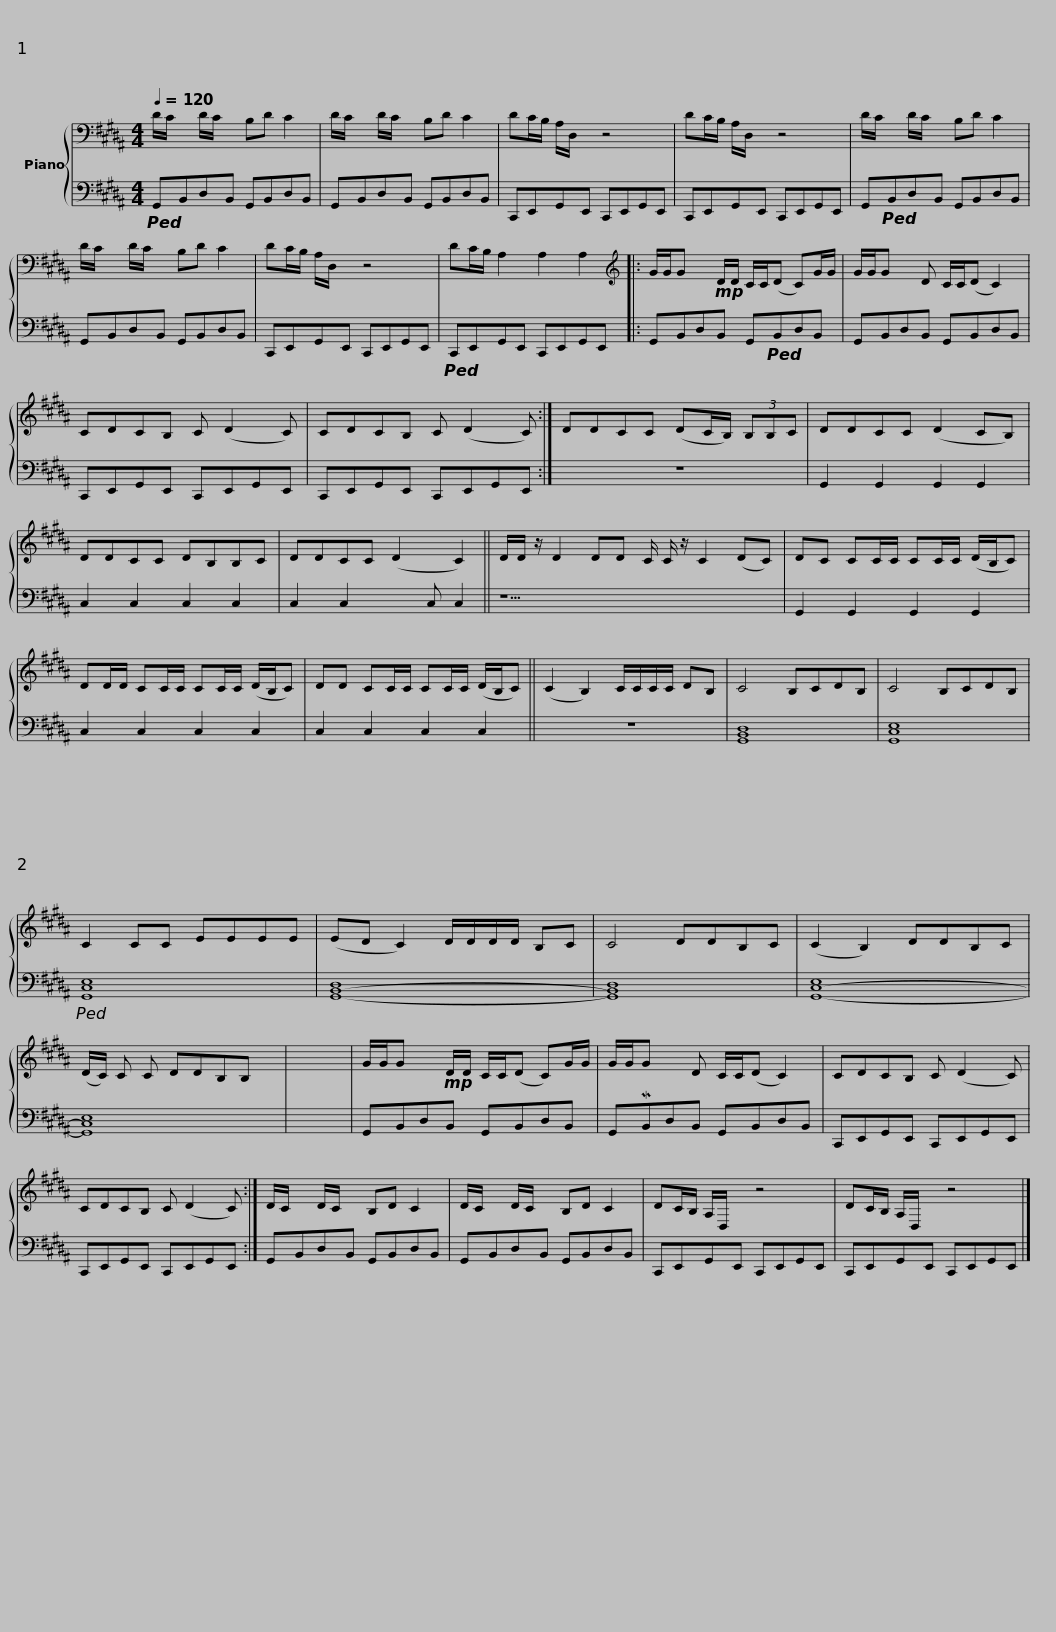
X:1
%%score { 1 | ( 2 3 ) }
L:1/8
Q:1/4=120
M:4/4
I:linebreak $
K:B
V:1 bass
V:2 bass
V:3 bass
V:1
 D/C/ x D/C/ x B,D C2 | D/C/ x D/C/ x B,D C2 | DC/B,/ A,/D,/ x z4 |$ DC/B,/ A,/D,/ x z4 |$ D/C/ x D/C/ x B,D C2 | %5
 D/C/ x D/C/ x B,D C2 | DC/B,/ A,/D,/ x z4 |$ DC/B,/ A,2 A,2 A,2 |:$[K:treble] G/G/G x!mp! D/D/ C/C/(D C)G/G/ | G/G/G x D C/C/(D C2) | %10
 CDCB, C (D2 C) |$ CDCB, C (D2 C) :| DDCC (DC/B,/) (3B,B,C | DDCC (D2 CB,) | DDCC DB,B,C |$ %15
 DDCC (D2 x C2) || D/D/ z/ D2 DD C/ C/ z/ C2 (DC) | DC CC/C/ CC/C/ (D/B,/C) |$ DD/D/ CC/C/ CC/C/ (D/B,/C) | DD CC/C/ CC/C/ (D/B,/C) || %20
 (C2 B,2) C/C/C/C/ DB, |$ C4 B,CDB, | C4 B,CDB, | C2 CC EEEE | (ED C2) D/D/D/D/ B,C | %25
 C4 DDB,C |$ (C2 B,2) DDB,C | (D/C/) C C DDB,B, x | x8 | G/G/G x!mp! D/D/ C/C/(D C)G/G/ |$ %30
 G/G/G x D C/C/(D C2) | CDCB, C (D2 C) | CDCB, C (D2 C) :|$ D/C/ x D/C/ x B,D C2 | D/C/ x D/C/ x B,D C2 | %35
 DC/B,/ A,/D,/ x z4 |$ DC/B,/ A,/D,/ x z4 |] %37
V:2
!ped! G,,B,,D,B,, G,,B,,D,B,, | G,,B,,D,B,, G,,B,,D,B,, | C,,E,,G,,E,, C,,E,,G,,E,, |$ C,,E,,G,,E,, C,,E,,G,,E,, |$ G,,!ped!B,,D,B,, G,,B,,D,B,, | %5
 G,,B,,D,B,, G,,B,,D,B,, | C,,E,,G,,E,, C,,E,,G,,E,, |$!ped! C,,E,,G,,E,, C,,E,,G,,E,, |:$ G,,B,,D,B,, G,,!ped!B,,D,B,, | G,,B,,D,B,, G,,B,,D,B,, | %10
 C,,E,,G,,E,, C,,E,,G,,E,, |$ C,,E,,G,,E,, C,,E,,G,,E,, :| z8 | G,,2 G,,2 G,,2 G,,2 | C,2 C,2 C,2 C,2 |$ %15
 C,2 C,2 x2 C, C,2 || z11 | G,,2 G,,2 G,,2 G,,2 |$ C,2 C,2 C,2 C,2 | C,2 C,2 C,2 C,2 || %20
 z8 |$ [G,,B,,D,]8 | [C,E,]8 |!ped! [C,E,]8 | [G,,-B,,-D,]8 | %25
 [G,,B,,D,]8 |$ [C,-E,]8 | [C,E,]8 | x8 | G,,B,,D,B,, G,,B,,D,B,, |$ %30
 G,,MB,,D,B,, G,,B,,D,B,, | C,,E,,G,,E,, C,,E,,G,,E,, | C,,E,,G,,E,, C,,E,,G,,E,, :|$ G,,B,,D,B,, G,,B,,D,B,, | G,,B,,D,B,, G,,B,,D,B,, | %35
 C,,E,,G,,E,, C,,E,,G,,E,, |$ C,,E,,G,,E,, C,,E,,G,,E,, |] %37
V:3
 x8 | x8 | x8 |$ x8 |$ x8 | %5
 x8 | x8 |$ x8 |:$ x8 | x8 | %10
 x8 |$ x8 :| x8 | x8 | x8 |$ %15
 x9 || x11 | x8 |$ x8 | x8 || %20
 x8 |$ x8 | G,,8 | G,,8 | x8 | %25
 x8 |$ G,,8- | G,,8 | x8 | x8 |$ %30
 x8 | x8 | x8 :|$ x8 | x8 | %35
 x8 |$ x8 |] %37
